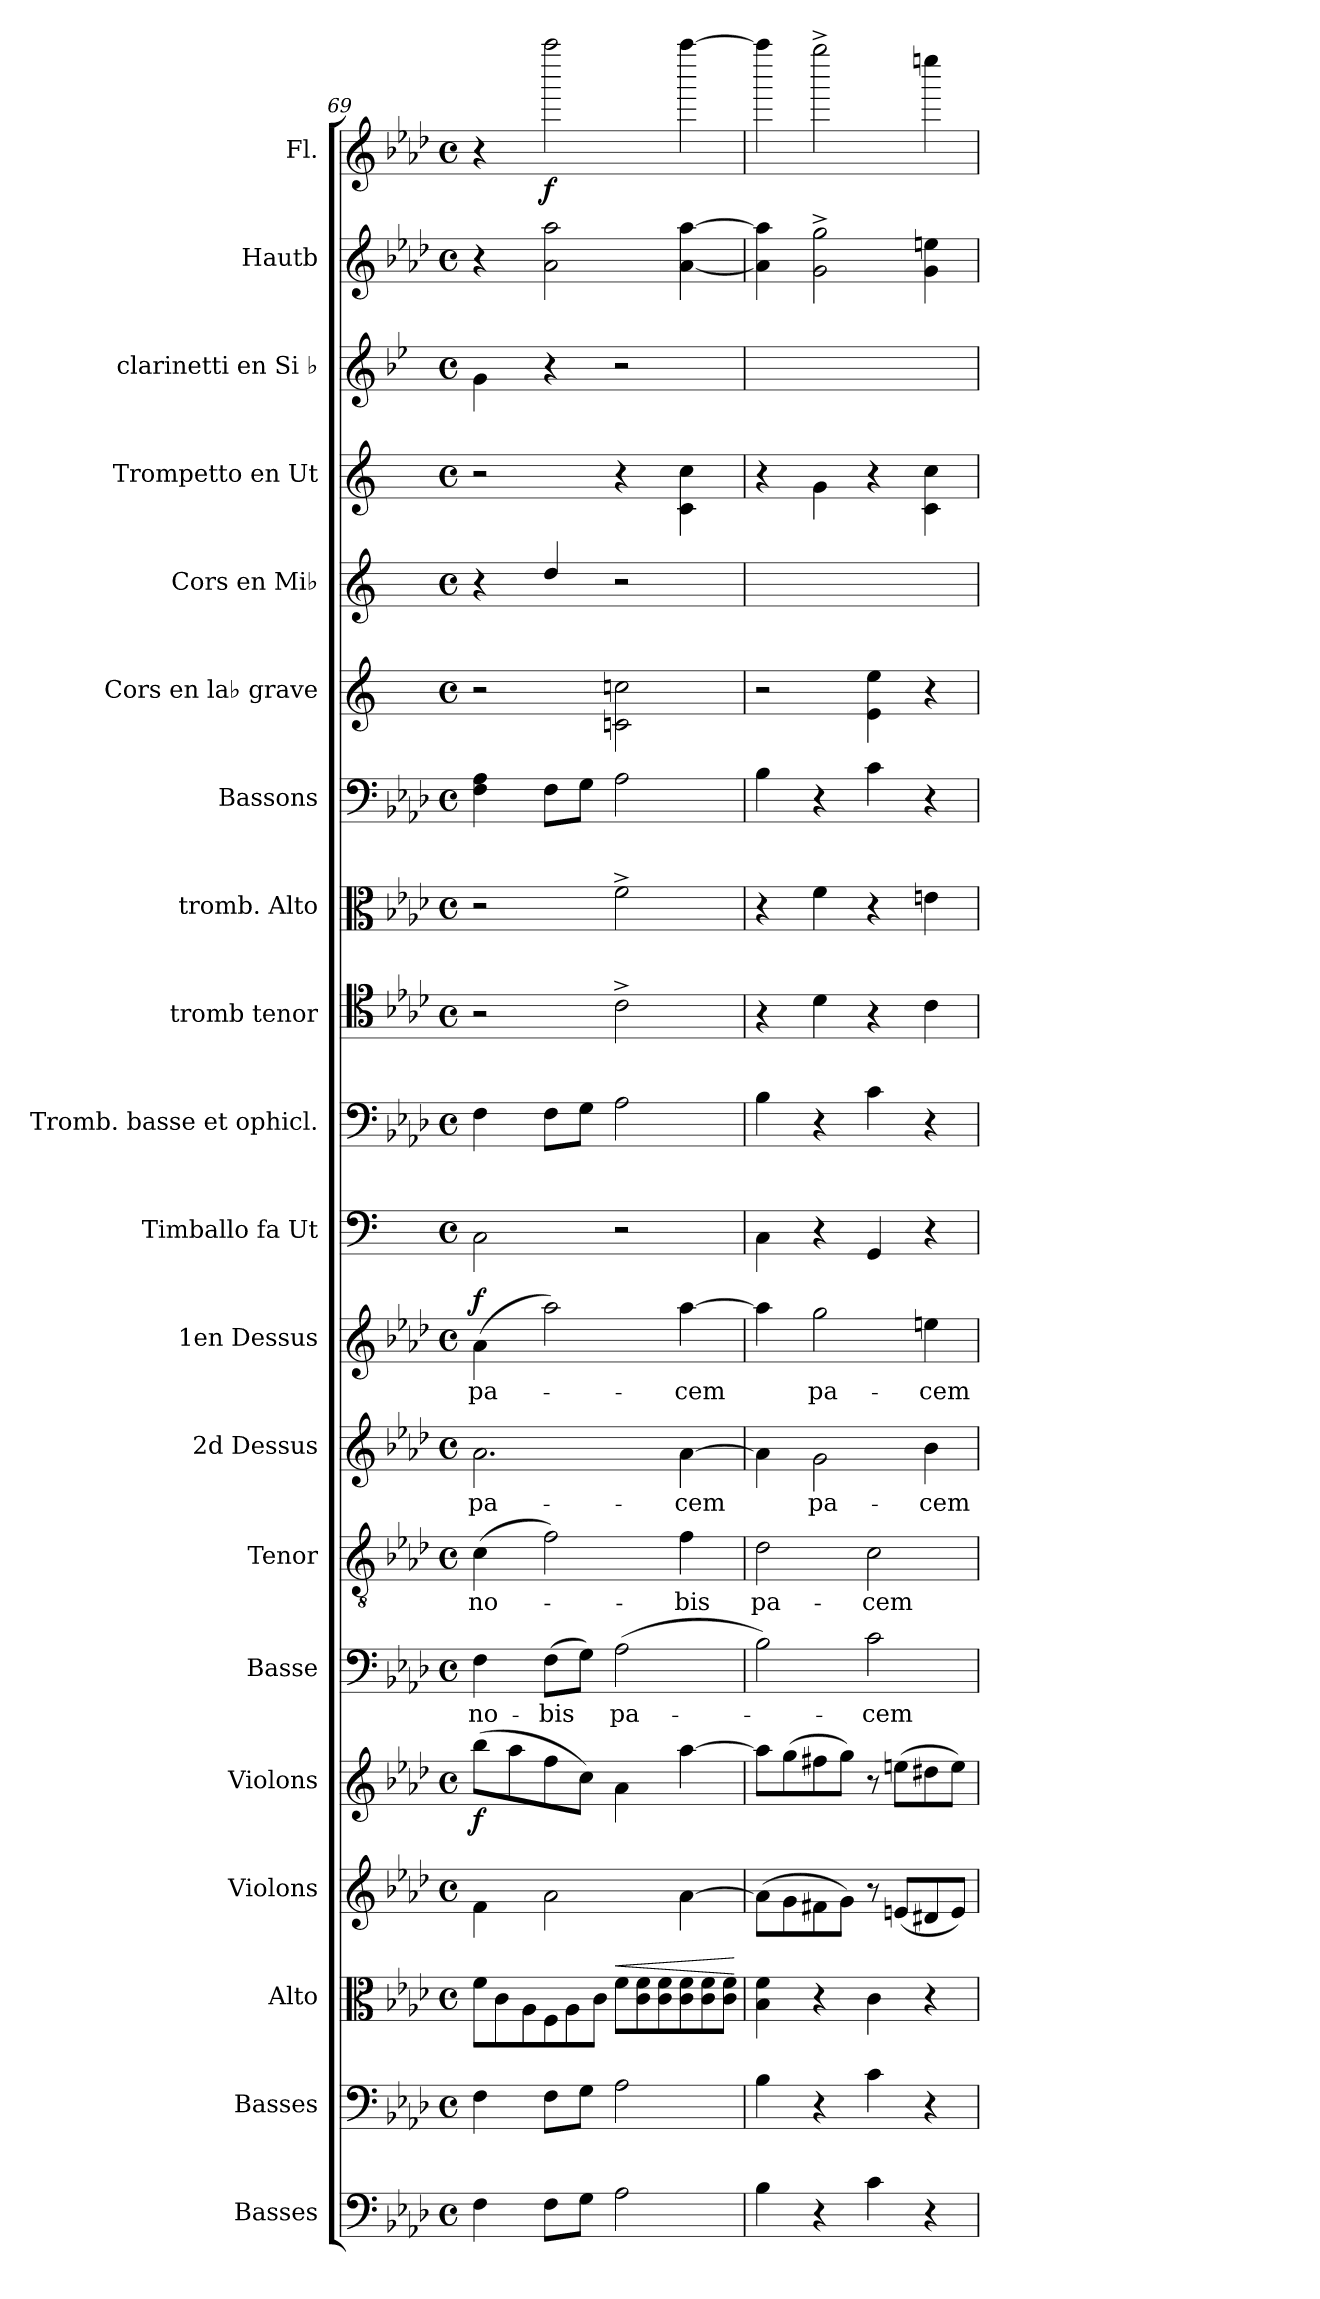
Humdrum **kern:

**kern	**kern	**kern	**dynam	**kern	**kern	**dynam	**kern	**text	**kern	**text	**kern	**text	**kern	**text	**dynam	**kern	**kern	**kern	**kern	**kern	**kern	**kern	**kern	**kern	**kern	**kern	**dynam
*part20	*part19	*part18	*part18	*part17	*part16	*part16	*part15	*part15	*part14	*part14	*part13	*part13	*part12	*part12	*part12	*part11	*part10	*part9	*part8	*part7	*part6	*part5	*part4	*part3	*part2	*part1	*part1
*staff20	*staff19	*staff18	*staff18	*staff17	*staff16	*staff16	*staff15	*staff15	*staff14	*staff14	*staff13	*staff13	*staff12	*staff12	*staff12	*staff11	*staff10	*staff9	*staff8	*staff7	*staff6	*staff5	*staff4	*staff3	*staff2	*staff1	*staff1
*I"Basses	*I"Basses	*I"Alto	*	*I"Violons	*I"Violons	*	*I"Basse	*	*I"Tenor	*	*I"2d Dessus	*	*I"1en Dessus	*	*	*I"Timballo fa Ut	*I"Tromb. basse et ophicl.	*I"tromb tenor	*I"tromb. Alto	*I"Bassons	*I"Cors en la♭ grave	*I"Cors en Mi♭	*I"Trompetto en Ut	*I"clarinetti en Si ♭	*I"Hautb	*I"Fl.	*
*	*	*I'A	*	*I'Vln	*I'Vln	*	*I'B	*	*I'T	*	*	*	*	*	*	*	*I'B	*I'T	*I'A	*I'Bsn	*	*	*	*I'Cl	*	*I'Fl	*
*clefF4	*clefF4	*clefC3	*	*clefG2	*clefG2	*	*clefF4	*	*clefGv2	*	*clefG2	*	*clefG2	*	*	*clefF4	*clefF4	*clefC4	*clefC3	*clefF4	*clefG2	*clefG2	*clefG2	*clefG2	*clefG2	*clefG2	*
*	*	*	*	*	*	*	*	*	*	*	*	*	*	*	*	*	*	*	*	*	*ITrd2c4	*ITrd5c9	*	*ITrd1c2	*	*	*
*k[b-e-a-d-]	*k[b-e-a-d-]	*k[b-e-a-d-]	*	*k[b-e-a-d-]	*k[b-e-a-d-]	*	*k[b-e-a-d-]	*	*k[b-e-a-d-]	*	*k[b-e-a-d-]	*	*k[b-e-a-d-]	*	*	*	*k[b-e-a-d-]	*k[b-e-a-d-]	*k[b-e-a-d-]	*k[b-e-a-d-]	*	*	*	*k[b-e-a-d-]	*k[b-e-a-d-]	*k[b-e-a-d-]	*
*f:	*f:	*f:	*	*f:	*f:	*	*f:	*	*f:	*	*f:	*	*f:	*	*	*	*f:	*f:	*f:	*f:	*	*	*	*f:	*f:	*f:	*
*M4/4	*M4/4	*M4/4	*	*M4/4	*M4/4	*	*M4/4	*	*M4/4	*	*M4/4	*	*M4/4	*	*	*M4/4	*M4/4	*M4/4	*M4/4	*M4/4	*M4/4	*M4/4	*M4/4	*M4/4	*M4/4	*M4/4	*
*met(c)	*met(c)	*met(c)	*	*met(c)	*met(c)	*	*met(c)	*	*met(c)	*	*met(c)	*	*met(c)	*	*	*met(c)	*met(c)	*met(c)	*met(c)	*met(c)	*met(c)	*met(c)	*met(c)	*met(c)	*met(c)	*met(c)	*
*	*	*Xtuplet	*	*	*	*	*	*	*	*	*	*	*	*	*	*	*	*	*	*	*	*	*	*	*	*	*
=69	=69	=69	=69	=69	=69	=69	=69	=69	=69	=69	=69	=69	=69	=69	=69	=69	=69	=69	=69	=69	=69	=69	=69	=69	=69	=69	=69
!	!	!	!	!	!	!	!	!	!	!	!	!LO:LY:i	!	!	!LO:DY:a	!	!	!	!	!	!	!	!	!	!	!	!
4F\	4F\	12f\L	.	4f\	(8bb-\L	f	4F\	no-	(4c\	no-	2.a-\	pa-	(4a-\	pa-	f	2C\	4F\	2r	2r	4F\ 4A-\	2r	4r	2r	4f\	4r	4r	.
.	.	12c\	.	.	.	.	.	.	.	.	.	.	.	.	.	.	.	.	.	.	.	.	.	.	.	.	.
.	.	.	.	.	8aa-\	.	.	.	.	.	.	.	.	.	.	.	.	.	.	.	.	.	.	.	.	.	.
.	.	12A-\	.	.	.	.	.	.	.	.	.	.	.	.	.	.	.	.	.	.	.	.	.	.	.	.	.
8F\L	8F\L	12F\	.	2a-\	8ff\	.	(8F\L	-bis	2f\)	.	.	.	2aa-\)	.	.	.	8F\L	.	.	8F\L	.	4f/	.	4r	2a-\ 2aa-\	2aaaa-\	f
.	.	12A-\	.	.	.	.	.	.	.	.	.	.	.	.	.	.	.	.	.	.	.	.	.	.	.	.	.
8G\J	8G\J	.	.	.	8cc\J)	.	8G\J)	.	.	.	.	.	.	.	.	.	8G\J	.	.	8G\J	.	.	.	.	.	.	.
.	.	12c\J	.	.	.	.	.	.	.	.	.	.	.	.	.	.	.	.	.	.	.	.	.	.	.	.	.
!	!	!	!LO:HP:a	!	!	!	!	!	!	!	!	!	!	!	!	!	!	!	!	!	!	!	!	!	!	!	!
2A-\	2A-\	12f\L	<	.	4a-\	.	(2A-\	pa-	.	.	.	.	.	.	.	2r	2A-\	2c^<\	2f^<\	2A-\	2A-X\ 2a-X\	2r	4r	2r	.	.	.
.	.	12c\ 12f\	.	.	.	.	.	.	.	.	.	.	.	.	.	.	.	.	.	.	.	.	.	.	.	.	.
.	.	12c\ 12f\	.	.	.	.	.	.	.	.	.	.	.	.	.	.	.	.	.	.	.	.	.	.	.	.	.
!	!	!	!	!	!	!	!	!	!	!	!	!LO:LY:i	!	!	!	!	!	!	!	!	!	!	!	!	!	!	!
.	.	12c\ 12f\	.	[4a-\	[4aa-\	.	.	.	4f\	-bis	[4a-\	-cem	[4aa-\	-cem	.	.	.	.	.	.	.	.	4c\ 4cc\	.	[4a-\ [4aa-\	[4aaaa-\	.
.	.	12c\ 12f\	.	.	.	.	.	.	.	.	.	.	.	.	.	.	.	.	.	.	.	.	.	.	.	.	.
.	.	12c\ 12f\J	.	.	.	.	.	.	.	.	.	.	.	.	.	.	.	.	.	.	.	.	.	.	.	.	.
.	.	.	[	.	.	.	.	.	.	.	.	.	.	.	.	.	.	.	.	.	.	.	.	.	.	.	.
=70	=70	=70	=70	=70	=70	=70	=70	=70	=70	=70	=70	=70	=70	=70	=70	=70	=70	=70	=70	=70	=70	=70	=70	=70	=70	=70	=70
!	!	!	!	!	!	!	!	!	!	!LO:LY:i	!	!	!	!	!	!	!	!	!	!	!	!	!	!	!	!	!
4B-\	4B-\	4B-\ 4f\	.	(8a-\L]	8aa-\L]	.	2B-\)	.	2d-\	pa-	4a-\]	.	4aa-\]	.	.	4C\	4B-\	4r	4r	4B-\	2r	1ryy	4r	1ryy	4a-]\ 4aa-]\	4aaaa-\]	.
.	.	.	.	8g\	(8gg\	.	.	.	.	.	.	.	.	.	.	.	.	.	.	.	.	.	.	.	.	.	.
!	!	!	!	!	!	!	!	!	!	!	!	!LO:LY:i	!	!	!	!	!	!	!	!	!	!	!	!	!	!	!
4r	4r	4r	.	8f#X\	8ff#X\	.	.	.	.	.	2g\	pa-	2gg\	pa-	.	4r	4r	4d-\	4f\	4r	.	.	4g\	.	2g^\ 2gg^\	2gggg^<\	.
.	.	.	.	8g\J)	8gg\J)	.	.	.	.	.	.	.	.	.	.	.	.	.	.	.	.	.	.	.	.	.	.
!	!	!	!	!	!	!	!	!	!	!LO:LY:i	!	!	!	!	!	!	!	!	!	!	!	!	!	!	!	!	!
4c\	4c\	4c\	.	8r	8r	.	2c\	-cem	2c\	-cem	.	.	.	.	.	4GG/	4c\	4r	4r	4c\	4c\ 4cc\	.	4r	.	.	.	.
.	.	.	.	(>8en/L	(8een\L	.	.	.	.	.	.	.	.	.	.	.	.	.	.	.	.	.	.	.	.	.	.
!	!	!	!	!	!	!	!	!	!	!	!	!LO:LY:i	!	!	!	!	!	!	!	!	!	!	!	!	!	!	!
4r	4r	4r	.	8d#X/	8dd#X\	.	.	.	.	.	4b-\	-cem	4een\	-cem	.	4r	4r	4c\	4en\	4r	4r	.	4c\ 4cc\	.	4g\ 4een\	4eeeen\	.
.	.	.	.	8e/J)	8ee\J)	.	.	.	.	.	.	.	.	.	.	.	.	.	.	.	.	.	.	.	.	.	.
=	=	=	=	=	=	=	=	=	=	=	=	=	=	=	=	=	=	=	=	=	=	=	=	=	=	=	=
*-	*-	*-	*-	*-	*-	*-	*-	*-	*-	*-	*-	*-	*-	*-	*-	*-	*-	*-	*-	*-	*-	*-	*-	*-	*-	*-	*-
